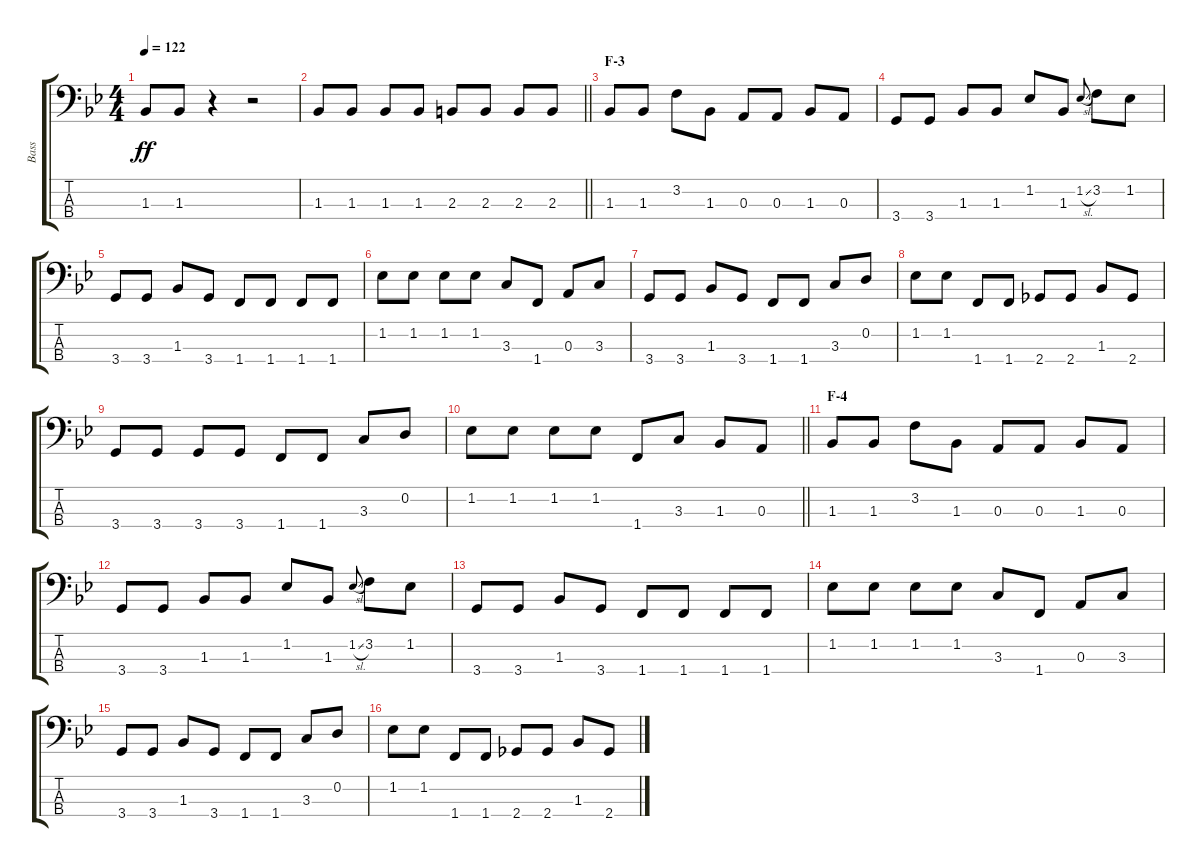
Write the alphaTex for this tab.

\track ("Bass" "Bass") {instrument electricbassfinger}
\staff {score tabs}
\tuning (G2 D2 A1 E1) {hide}
\ts (4 4)
\tempo 122
\clef f4
\ks bb
1.3.8{dy ff} 1.3.8 r.4 r.2 |
\barLineRight lightlight
1.3.8 1.3.8 1.3.8 1.3.8 2.3.8 2.3.8 2.3.8 2.3.8 |
\section ("" "F-3")
1.3.8 1.3.8 3.2.8 1.3.8 0.3.8 0.3.8 1.3.8 0.3.8 |
3.4.8 3.4.8 1.3.8 1.3.8 1.2.8 1.3.8 1.2{sl}.8{gr onbeat} 3.2.8 1.2.8 |
3.4.8 3.4.8 1.3.8 3.4.8 1.4.8 1.4.8 1.4.8 1.4.8 |
1.2.8 1.2.8 1.2.8 1.2.8 3.3.8 1.4.8 0.3.8 3.3.8 |
3.4.8 3.4.8 1.3.8 3.4.8 1.4.8 1.4.8 3.3.8 0.2.8 |
1.2.8 1.2.8 1.4.8 1.4.8 2.4.8 2.4.8 1.3.8 2.4.8 |
3.4.8 3.4.8 3.4.8 3.4.8 1.4.8 1.4.8 3.3.8 0.2.8 |
\barLineRight lightlight
1.2.8 1.2.8 1.2.8 1.2.8 1.4.8 3.3.8 1.3.8 0.3.8 |
\section ("" "F-4")
1.3.8 1.3.8 3.2.8 1.3.8 0.3.8 0.3.8 1.3.8 0.3.8 |
3.4.8 3.4.8 1.3.8 1.3.8 1.2.8 1.3.8 1.2{sl}.8{gr onbeat} 3.2.8 1.2.8 |
3.4.8 3.4.8 1.3.8 3.4.8 1.4.8 1.4.8 1.4.8 1.4.8 |
1.2.8 1.2.8 1.2.8 1.2.8 3.3.8 1.4.8 0.3.8 3.3.8 |
3.4.8 3.4.8 1.3.8 3.4.8 1.4.8 1.4.8 3.3.8 0.2.8 |
1.2.8 1.2.8 1.4.8 1.4.8 2.4.8 2.4.8 1.3.8 2.4.8
